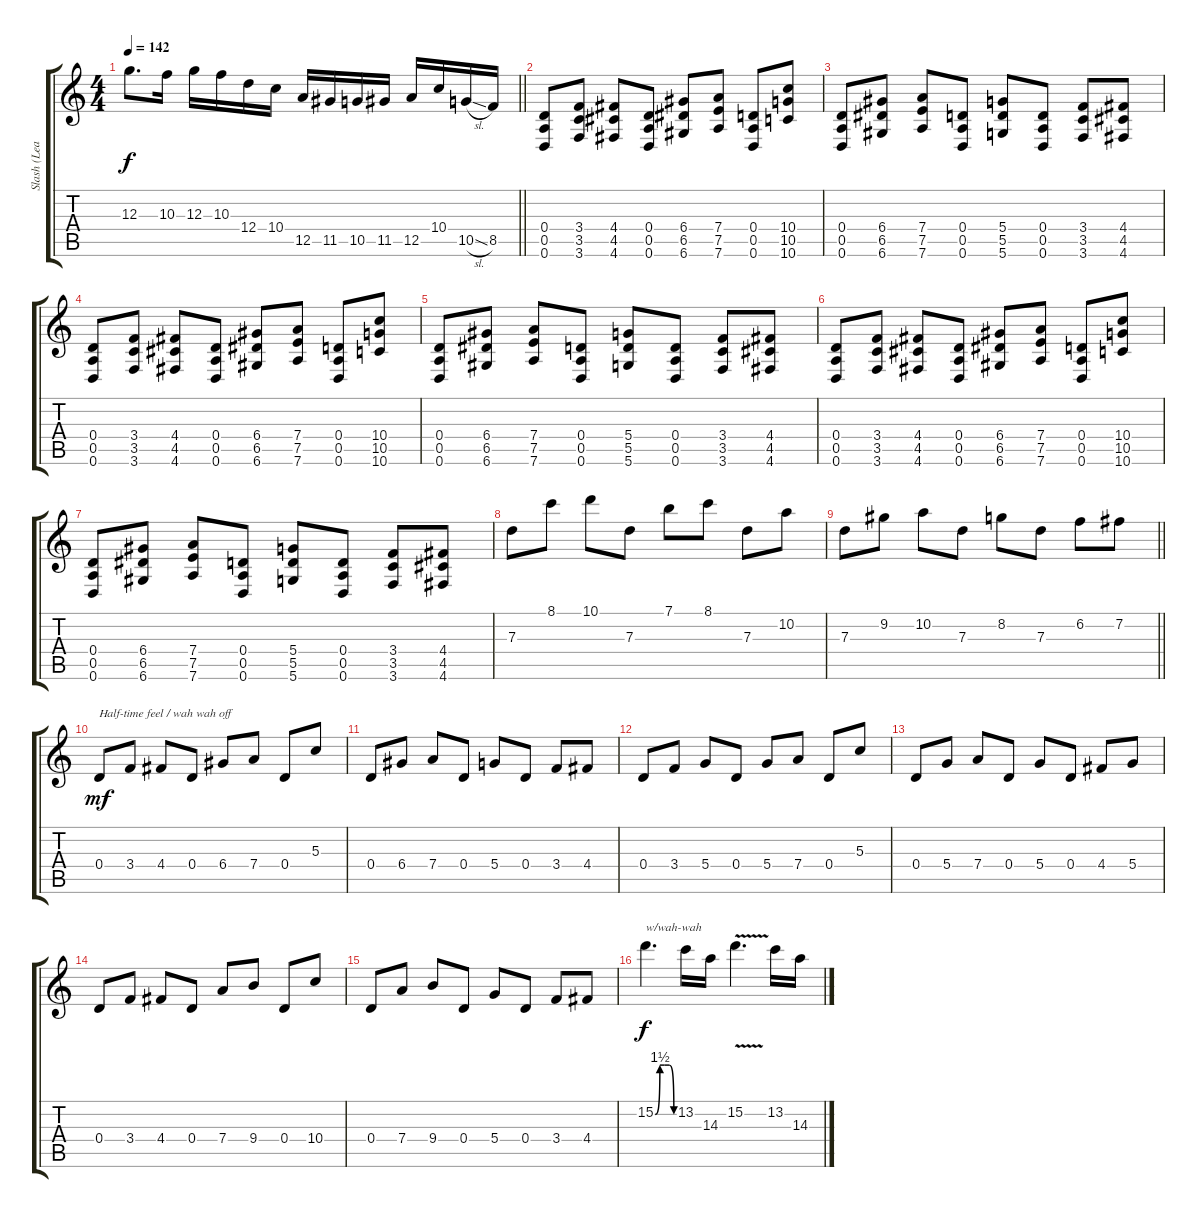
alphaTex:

\track ("Slash (Lead Guitar)" "Slash (Lea") {instrument overdrivenguitar}
\staff {score tabs}
\tuning (E4 B3 G3 D3 A2 D2) {hide}
\ts (4 4)
\tempo 142
\clef g2
\barLineRight lightlight
\ks c
12.3{t}.8{d dy f} 10.3.16 12.3.16 10.3.16 12.4.16 10.4.16 12.5.16 11.5.16 10.5.16 11.5.16 12.5.16 10.4.16 10.5{sl}.16 8.5.16 |
(0.4 0.5 0.6).8 (3.4 3.5 3.6).8 (4.4 4.5 4.6).8 (0.4 0.5 0.6).8 (6.4 6.5 6.6).8 (7.4 7.5 7.6).8 (0.4 0.5 0.6).8 (10.4 10.5 10.6).8 |
(0.4 0.5 0.6).8 (6.4 6.5 6.6).8 (7.4 7.5 7.6).8 (0.4 0.5 0.6).8 (5.4 5.5 5.6).8 (0.4 0.5 0.6).8 (3.4 3.5 3.6).8 (4.4 4.5 4.6).8 |
(0.4 0.5 0.6).8 (3.4 3.5 3.6).8 (4.4 4.5 4.6).8 (0.4 0.5 0.6).8 (6.4 6.5 6.6).8 (7.4 7.5 7.6).8 (0.4 0.5 0.6).8 (10.4 10.5 10.6).8 |
(0.4 0.5 0.6).8 (6.4 6.5 6.6).8 (7.4 7.5 7.6).8 (0.4 0.5 0.6).8 (5.4 5.5 5.6).8 (0.4 0.5 0.6).8 (3.4 3.5 3.6).8 (4.4 4.5 4.6).8 |
(0.4 0.5 0.6).8 (3.4 3.5 3.6).8 (4.4 4.5 4.6).8 (0.4 0.5 0.6).8 (6.4 6.5 6.6).8 (7.4 7.5 7.6).8 (0.4 0.5 0.6).8 (10.4 10.5 10.6).8 |
(0.4 0.5 0.6).8 (6.4 6.5 6.6).8 (7.4 7.5 7.6).8 (0.4 0.5 0.6).8 (5.4 5.5 5.6).8 (0.4 0.5 0.6).8 (3.4 3.5 3.6).8 (4.4 4.5 4.6).8 |
7.3.8 8.1.8 10.1.8 7.3.8 7.1.8 8.1.8 7.3.8 10.2.8 |
\barLineRight lightlight
7.3.8 9.2.8 10.2.8 7.3.8 8.2.8 7.3.8 6.2.8 7.2.8 |
0.4.8{txt "Half-time feel / wah wah off" dy mf balance 5} 3.4.8 4.4.8 0.4.8 6.4.8 7.4.8 0.4.8 5.3.8 |
0.4.8 6.4.8 7.4.8 0.4.8 5.4.8 0.4.8 3.4.8 4.4.8 |
0.4.8 3.4.8 5.4.8 0.4.8 5.4.8 7.4.8 0.4.8 5.3.8 |
0.4.8 5.4.8 7.4.8 0.4.8 5.4.8 0.4.8 4.4.8 5.4.8 |
0.4.8 3.4.8 4.4.8 0.4.8 7.4.8 9.4.8 0.4.8 10.4.8 |
0.4.8 7.4.8 9.4.8 0.4.8 5.4.8 0.4.8 3.4.8 4.4.8 |
15.2{be (custom 0 0 15 6 30 6 45 6 60 0)}.4{d txt "w/wah-wah" dy f} 13.2.16 14.3.16 15.2{v}.4{d} 13.2.16 14.3.16
